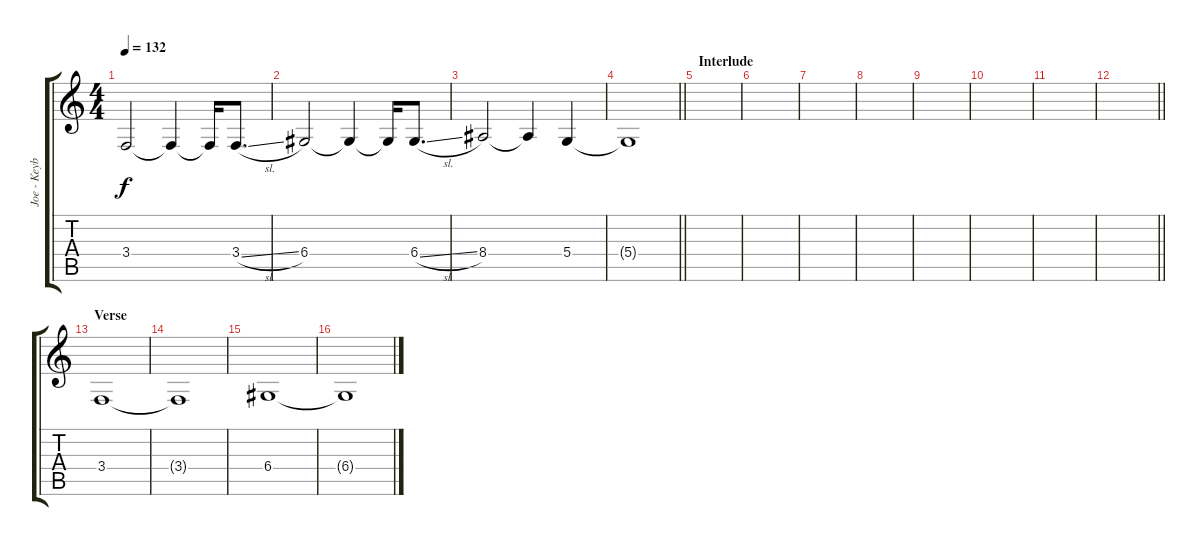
\track ("Joe - Keyboards" "Joe - Keyb") {instrument lead2sawtooth}
\staff {score tabs}
\tuning (E4 B3 G3 D3 A2 E2) {hide}
\ts (4 4)
\tempo 132
\clef g2
\ks c
3.4.2{dy f} 3.4{t}.4 3.4{t}.16 3.4{sl}.8{d} |
6.4.2 6.4{t}.4 6.4{t}.16 6.4{sl}.8{d} |
8.4.2 8.4{t}.4 5.4.4 |
\barLineRight lightlight
5.4{t}.1 |
\section ("" "Interlude")
|
|
|
|
|
|
|
\barLineRight lightlight
|
\section ("" "Verse")
3.4.1{instrument pad2warm} |
3.4{t}.1 |
6.4.1 |
6.4{t}.1
